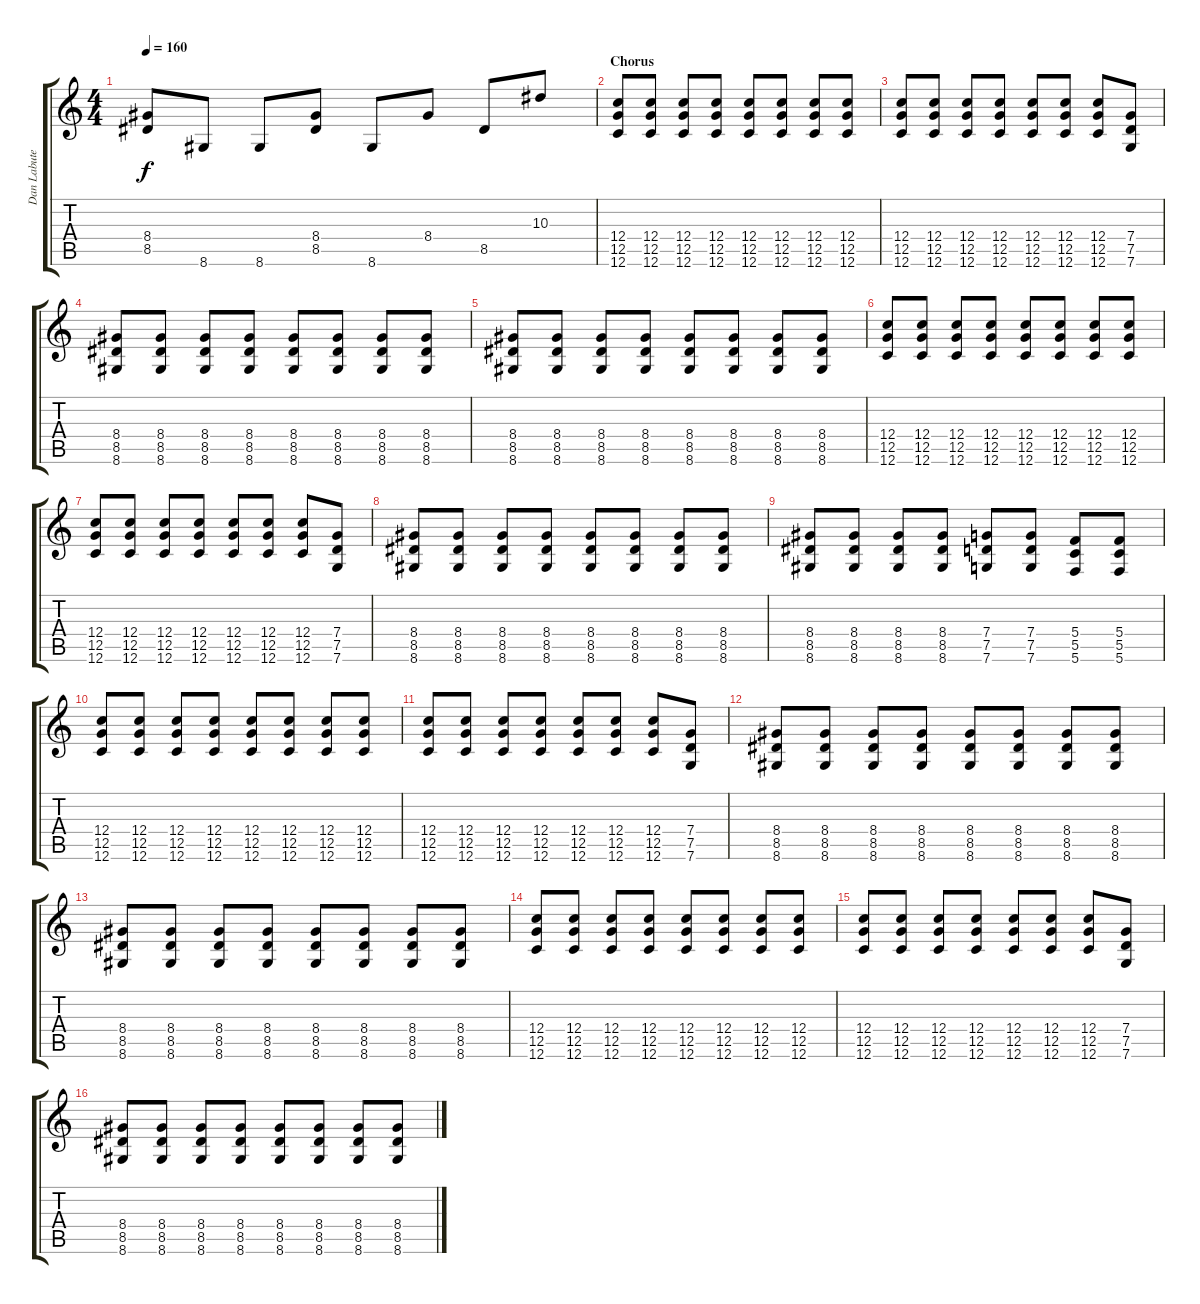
\track ("Dan Labute" "Dan Labute") {instrument distortionguitar}
\staff {score tabs}
\tuning (D4 A3 F3 C3 G2 C2) {hide}
\ts (4 4)
\tempo 160
\clef g2
\ks c
(8.4 8.5).8{dy f} 8.6.8 8.6.8 (8.4 8.5).8 8.6.8 8.4.8 8.5.8 10.3.8 |
\section ("" "Chorus")
(12.4 12.5 12.6).8 (12.4 12.5 12.6).8 (12.4 12.5 12.6).8 (12.4 12.5 12.6).8 (12.4 12.5 12.6).8 (12.4 12.5 12.6).8 (12.4 12.5 12.6).8 (12.4 12.5 12.6).8 |
(12.4 12.5 12.6).8 (12.4 12.5 12.6).8 (12.4 12.5 12.6).8 (12.4 12.5 12.6).8 (12.4 12.5 12.6).8 (12.4 12.5 12.6).8 (12.4 12.5 12.6).8 (7.4 7.5 7.6).8 |
(8.4 8.5 8.6).8 (8.4 8.5 8.6).8 (8.4 8.5 8.6).8 (8.4 8.5 8.6).8 (8.4 8.5 8.6).8 (8.4 8.5 8.6).8 (8.4 8.5 8.6).8 (8.4 8.5 8.6).8 |
(8.4 8.5 8.6).8 (8.4 8.5 8.6).8 (8.4 8.5 8.6).8 (8.4 8.5 8.6).8 (8.4 8.5 8.6).8 (8.4 8.5 8.6).8 (8.4 8.5 8.6).8 (8.4 8.5 8.6).8 |
(12.4 12.5 12.6).8 (12.4 12.5 12.6).8 (12.4 12.5 12.6).8 (12.4 12.5 12.6).8 (12.4 12.5 12.6).8 (12.4 12.5 12.6).8 (12.4 12.5 12.6).8 (12.4 12.5 12.6).8 |
(12.4 12.5 12.6).8 (12.4 12.5 12.6).8 (12.4 12.5 12.6).8 (12.4 12.5 12.6).8 (12.4 12.5 12.6).8 (12.4 12.5 12.6).8 (12.4 12.5 12.6).8 (7.4 7.5 7.6).8 |
(8.4 8.5 8.6).8 (8.4 8.5 8.6).8 (8.4 8.5 8.6).8 (8.4 8.5 8.6).8 (8.4 8.5 8.6).8 (8.4 8.5 8.6).8 (8.4 8.5 8.6).8 (8.4 8.5 8.6).8 |
(8.4 8.5 8.6).8 (8.4 8.5 8.6).8 (8.4 8.5 8.6).8 (8.4 8.5 8.6).8 (7.4 7.5 7.6).8 (7.4 7.5 7.6).8 (5.4 5.5 5.6).8 (5.4 5.5 5.6).8 |
(12.4 12.5 12.6).8 (12.4 12.5 12.6).8 (12.4 12.5 12.6).8 (12.4 12.5 12.6).8 (12.4 12.5 12.6).8 (12.4 12.5 12.6).8 (12.4 12.5 12.6).8 (12.4 12.5 12.6).8 |
(12.4 12.5 12.6).8 (12.4 12.5 12.6).8 (12.4 12.5 12.6).8 (12.4 12.5 12.6).8 (12.4 12.5 12.6).8 (12.4 12.5 12.6).8 (12.4 12.5 12.6).8 (7.4 7.5 7.6).8 |
(8.4 8.5 8.6).8 (8.4 8.5 8.6).8 (8.4 8.5 8.6).8 (8.4 8.5 8.6).8 (8.4 8.5 8.6).8 (8.4 8.5 8.6).8 (8.4 8.5 8.6).8 (8.4 8.5 8.6).8 |
(8.4 8.5 8.6).8 (8.4 8.5 8.6).8 (8.4 8.5 8.6).8 (8.4 8.5 8.6).8 (8.4 8.5 8.6).8 (8.4 8.5 8.6).8 (8.4 8.5 8.6).8 (8.4 8.5 8.6).8 |
(12.4 12.5 12.6).8 (12.4 12.5 12.6).8 (12.4 12.5 12.6).8 (12.4 12.5 12.6).8 (12.4 12.5 12.6).8 (12.4 12.5 12.6).8 (12.4 12.5 12.6).8 (12.4 12.5 12.6).8 |
(12.4 12.5 12.6).8 (12.4 12.5 12.6).8 (12.4 12.5 12.6).8 (12.4 12.5 12.6).8 (12.4 12.5 12.6).8 (12.4 12.5 12.6).8 (12.4 12.5 12.6).8 (7.4 7.5 7.6).8 |
(8.4 8.5 8.6).8 (8.4 8.5 8.6).8 (8.4 8.5 8.6).8 (8.4 8.5 8.6).8 (8.4 8.5 8.6).8 (8.4 8.5 8.6).8 (8.4 8.5 8.6).8 (8.4 8.5 8.6).8
